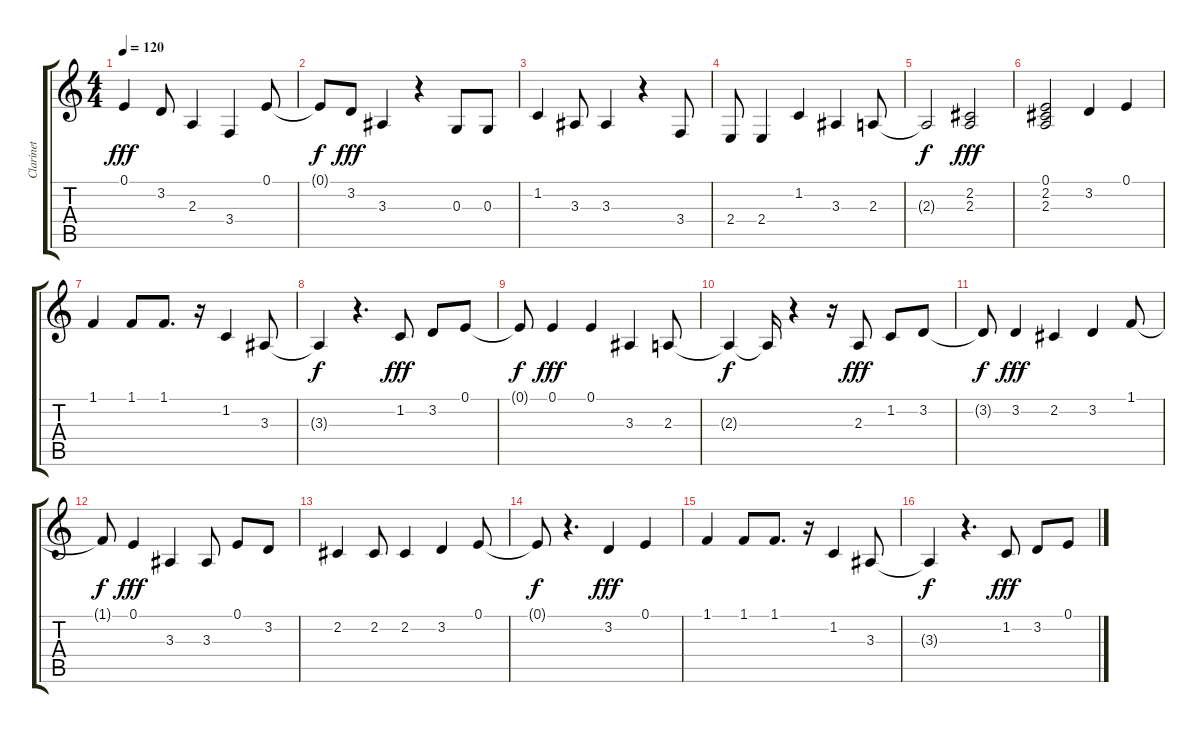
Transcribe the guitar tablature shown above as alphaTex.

\track ("Clarinet" "Clarinet") {instrument clarinet}
\staff {score tabs}
\tuning (E4 B3 G3 D3 A2 E2) {hide}
\ts (4 4)
\tempo 120
\clef g2
\ks c
0.1.4{dy fff} 3.2.8 2.3.4 3.4.4 0.1.8 |
0.1{t}.8{dy f} 3.2.8{dy fff} 3.3.4 r.4 0.3.8 0.3.8 |
1.2.4 3.3.8 3.3.4 r.4 3.4.8 |
2.4.8 2.4.4 1.2.4 3.3.4 2.3.8 |
2.3{t}.2{dy f} (2.2 2.3).2{dy fff} |
(0.1 2.2 2.3).2 3.2.4 0.1.4 |
1.1.4 1.1.8 1.1.8{d} r.16 1.2.4 3.3.8 |
3.3{t}.4{dy f} r.4{d} 1.2.8{dy fff} 3.2.8 0.1.8 |
0.1{t}.8{dy f} 0.1.4{dy fff} 0.1.4 3.3.4 2.3.8 |
2.3{t}.4{dy f} 2.3{t}.16 r.4 r.16 2.3.8{dy fff} 1.2.8 3.2.8 |
3.2{t}.8{dy f} 3.2.4{dy fff} 2.2.4 3.2.4 1.1.8 |
1.1{t}.8{dy f} 0.1.4{dy fff} 3.3.4 3.3.8 0.1.8 3.2.8 |
2.2.4 2.2.8 2.2.4 3.2.4 0.1.8 |
0.1{t}.8{dy f} r.4{d} 3.2.4{dy fff} 0.1.4 |
1.1.4 1.1.8 1.1.8{d} r.16 1.2.4 3.3.8 |
3.3{t}.4{dy f} r.4{d} 1.2.8{dy fff} 3.2.8 0.1.8
